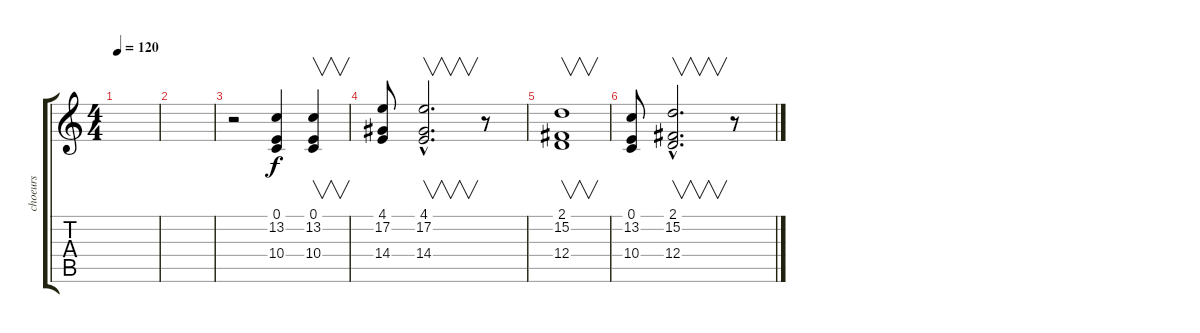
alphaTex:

\track ("choeurs" "choeurs") {instrument stringensemble2}
\staff {score tabs}
\tuning (E4 B3 G3 D3 A2 E2) {hide}
\ts (4 4)
\tempo 120
\clef g2
\ks c
|
|
r.2 (0.1 13.2 10.4).4 (0.1 13.2 10.4).4{v} |
(4.1 17.2 14.4).8 (4.1{hac} 17.2{hac} 14.4{hac}).2{v d} r.8 |
(2.1 15.2 12.4).1{v} |
(0.1 13.2 10.4).8 (2.1{hac} 15.2{hac} 12.4{hac}).2{v d} r.8
